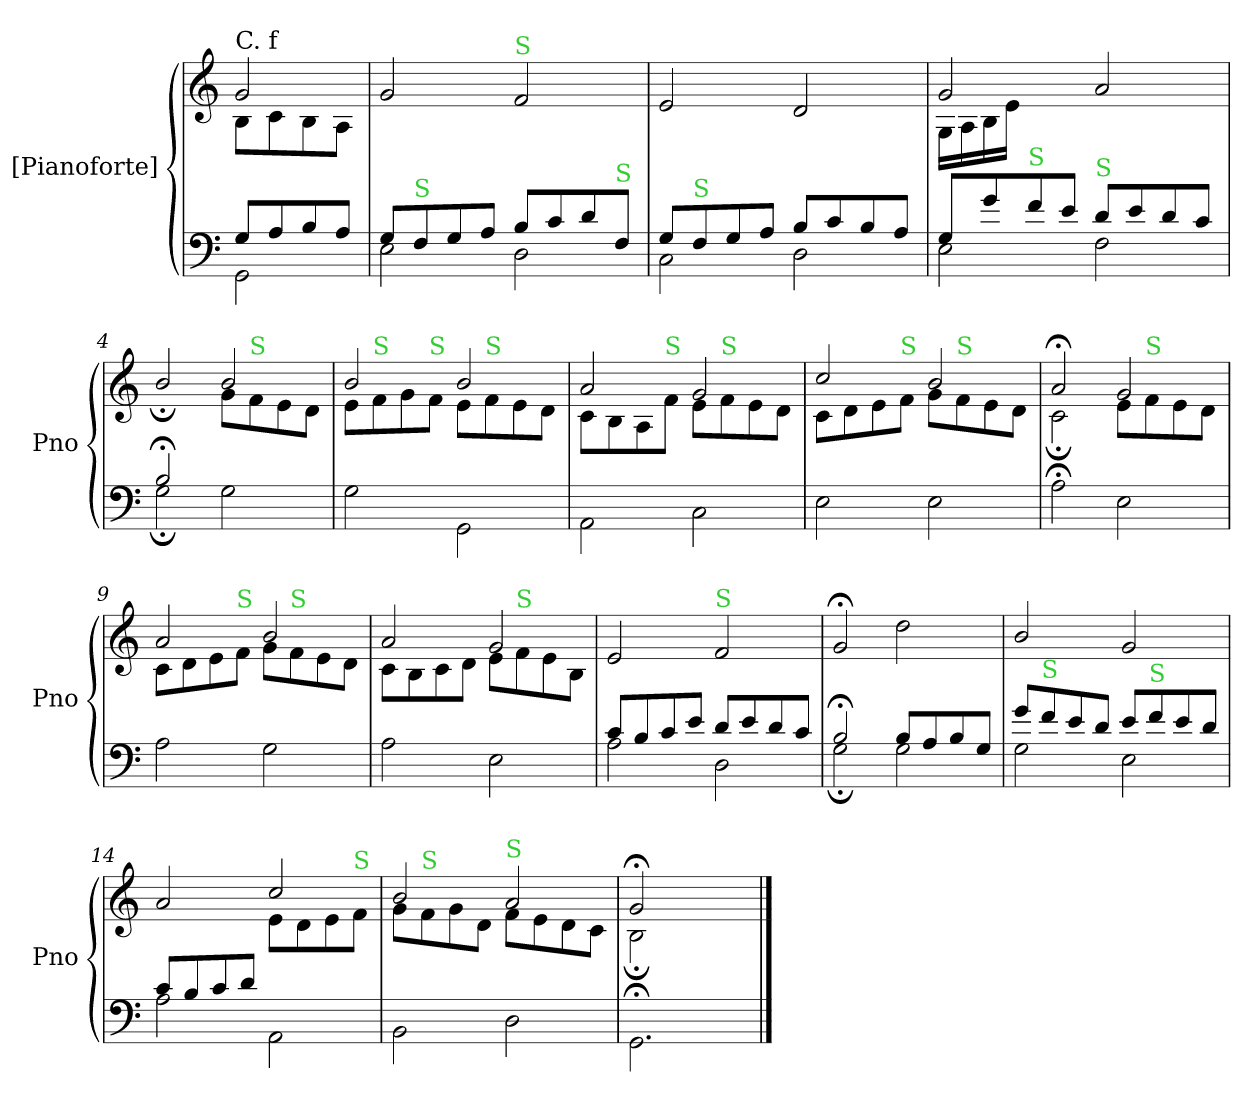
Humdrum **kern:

**kern	**kern
*part2	*part1
*staff2	*staff1
*I"[Pianoforte]	*I"[Pianoforte]
*I'Pno	*I'Pno
*clefF4	*clefG2
*k[]	*k[]
*C:	*C:
=	=
*^	*^
!	!	!LO:TX:a:t=C. f	!
2GG\	8G/L	2g/	8B\L
.	8A/	.	8c\
.	8B/	.	8B\
.	8A/J	.	8A\J
*	*	*v	*v
=1	=1	=1
2E\	8G/L	2g/
!	!LO:TX:a:color=limegreen:t=S	!
.	8F/	.
.	8G/	.
.	8A/J	.
!	!	!LO:TX:a:color=limegreen:t=S
2D\	8B/L	2f/
.	8c/	.
.	8d/	.
!	!LO:TX:a:color=limegreen:t=S	!
.	8F/J	.
=2	=2	=2
2C\	8G/L	2e/
!	!LO:TX:a:color=limegreen:t=S	!
.	8F/	.
.	8G/	.
.	8A/J	.
2D\	8B/L	2d/
.	8c/	.
.	8B/	.
.	8A/J	.
=3	=3	=3
*	*	*^
2E\	8G/L	2g/	16G\LL
.	.	.	16A\
.	8g/	.	16B\
.	.	.	16e\JJ
!	!LO:TX:a:color=limegreen:t=S	!	!
.	8f/	.	4ryy
.	8e/J	.	.
!LO:TX:a:color=limegreen:t=S	!	!	!
2F\	8d/L	2a/	2ryy
.	8e/	.	.
.	8d/	.	.
.	8c/J	.	.
=4	=4	=4	=4
2G;<\	2B;</	2ryy	2b;</
2G\	2ryy	2b/	8g\L
!	!	!	!LO:TX:a:color=limegreen:t=S
.	.	.	8f\
.	.	.	8e\
.	.	.	8d\J
*v	*v	*	*
=5	=5	=5
2G\	2b/	8e\L
!	!	!LO:TX:a:color=limegreen:t=S
.	.	8f\
.	.	8g\
!	!	!LO:TX:a:color=limegreen:t=S
.	.	8f\J
2GG\	2b/	8e\L
!	!	!LO:TX:a:color=limegreen:t=S
.	.	8f\
.	.	8e\
.	.	8d\J
=6	=6	=6
2AA\	2a/	8c\L
.	.	8B\
.	.	8A\
!	!	!LO:TX:a:color=limegreen:t=S
.	.	8f\J
2C\	2g/	8e\L
!	!	!LO:TX:a:color=limegreen:t=S
.	.	8f\
.	.	8e\
.	.	8d\J
=7	=7	=7
2E\	2cc/	8c\L
.	.	8d\
.	.	8e\
!	!	!LO:TX:a:color=limegreen:t=S
.	.	8f\J
2E\	2b/	8g\L
!	!	!LO:TX:a:color=limegreen:t=S
.	.	8f\
.	.	8e\
.	.	8d\J
=8	=8	=8
2A;<\	2a;</	2c;<\
2E\	2g/	8e\L
!	!	!LO:TX:a:color=limegreen:t=S
.	.	8f\
.	.	8e\
.	.	8d\J
=9	=9	=9
2A\	2a/	8c\L
.	.	8d\
.	.	8e\
!	!	!LO:TX:a:color=limegreen:t=S
.	.	8f\J
2G\	2b/	8g\L
!	!	!LO:TX:a:color=limegreen:t=S
.	.	8f\
.	.	8e\
.	.	8d\J
=10	=10	=10
2A\	2a/	8c\L
.	.	8B\
.	.	8c\
.	.	8d\J
2E\	2g/	8e\L
!	!	!LO:TX:a:color=limegreen:t=S
.	.	8f\
.	.	8e\
.	.	8B\J
*	*v	*v
=11	=11
*^	*
2A\	8c/L	2e/
.	8B/	.
.	8c/	.
.	8e/J	.
!	!	!LO:TX:a:color=limegreen:t=S
2D\	8d/L	2f/
.	8e/	.
.	8d/	.
.	8c/J	.
=12	=12	=12
2G;<\	2B;</	2g;</
2G\	8B/L	2dd\
.	8A/	.
.	8B/	.
.	8G/J	.
=13	=13	=13
2G\	8g/L	2b/
!	!LO:TX:a:color=limegreen:t=S	!
.	8f/	.
.	8e/	.
.	8d/J	.
2E\	8e/L	2g/
!	!LO:TX:a:color=limegreen:t=S	!
.	8f/	.
.	8e/	.
.	8d/J	.
=14	=14	=14
*	*	*^
2A\	8c/L	2a/	2ryy
.	8B/	.	.
.	8c/	.	.
.	8d/J	.	.
2AA\	2ryy	2cc/	8e\L
.	.	.	8d\
.	.	.	8e\
!	!	!	!LO:TX:a:color=limegreen:t=S
.	.	.	8f\J
*v	*v	*	*
=15	=15	=15
2BB\	2b/	8g\L
!	!	!LO:TX:a:color=limegreen:t=S
.	.	8f\
.	.	8g\
.	.	8d\J
!	!LO:TX:a:color=limegreen:t=S	!
2D\	2a/	8f\L
.	.	8e\
.	.	8d\
.	.	8c\J
=16	=16	=16
!LO:N:vis=2.	!	!
2GG;<\	2g;</	2B;<\
2ryy	2ryy	2ryy
*	*v	*v
==	==
*-	*-
